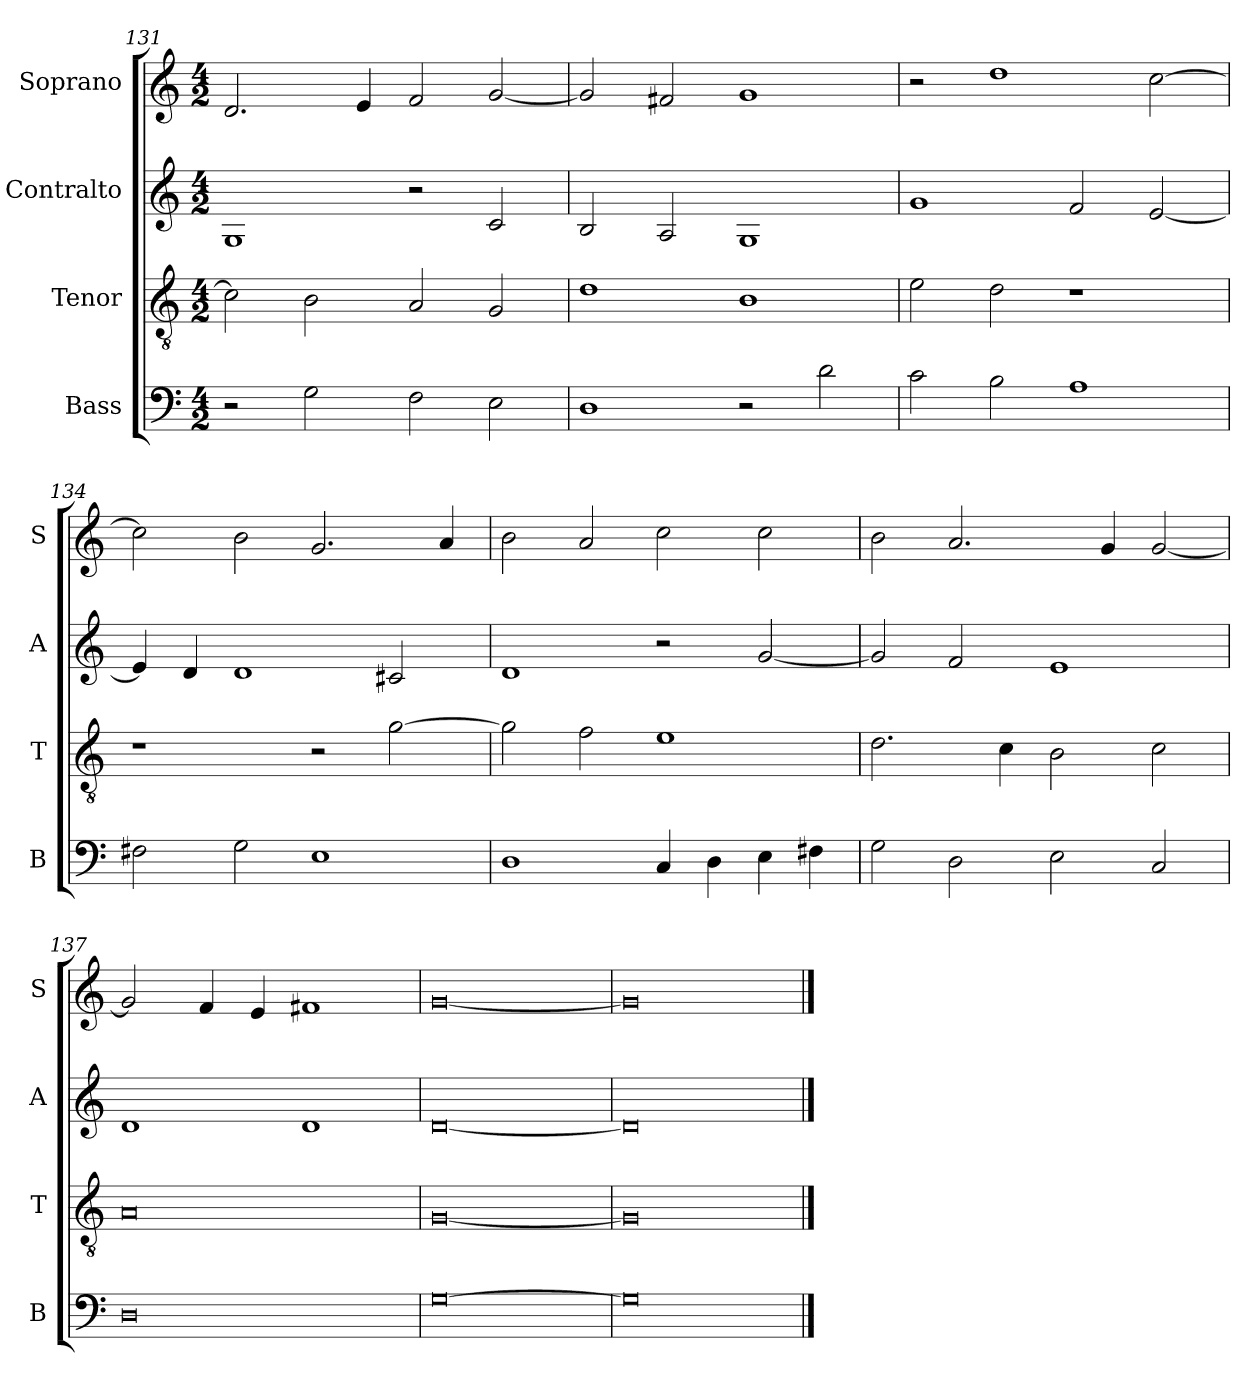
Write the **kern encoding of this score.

**kern	**kern	**kern	**kern
*part4	*part3	*part2	*part1
*staff4	*staff3	*staff2	*staff1
*I"Bass	*I"Tenor	*I"Contralto	*I"Soprano
*I'B	*I'T	*I'A	*I'S
*clefF4	*clefGv2	*clefG2	*clefG2
*k[]	*k[]	*k[]	*k[]
*G:mix	*G:mix	*G:mix	*G:mix
*M4/2	*M4/2	*M4/2	*M4/2
=131	=131	=131	=131
2r	2c]	1G	2.d
2G	2B	.	.
.	.	.	4e
2F	2A	2r	2f
2E	2G	2c	[2g
=132	=132	=132	=132
1D	1d	2B	2g]
.	.	2A	2f#X
2r	1B	1G	1g
2d	.	.	.
=133	=133	=133	=133
2c	2e	1g	2r
2B	2d	.	1dd
1A	1r	2f	.
.	.	[2e	[2cc
=134	=134	=134	=134
2F#X	1r	4e]	2cc]
.	.	4d	.
2G	.	1d	2b
1E	2r	.	2.g
.	[2g	2c#X	.
.	.	.	4a
=135	=135	=135	=135
1D	2g]	1d	2b
.	2f	.	2a
4C	1e	2r	2cc
4D	.	.	.
4E	.	[2g	2cc
4F#X	.	.	.
=136	=136	=136	=136
2G	2.d	2g]	2b
2D	.	2f	2.a
.	4c	.	.
2E	2B	1e	.
.	.	.	4g
2C	2c	.	[2g
=137	=137	=137	=137
0D	0A	1d	2g]
.	.	.	4f
.	.	.	4e
.	.	1d	1f#X
=138	=138	=138	=138
[0G	[0G	[0d	[0g
=139	=139	=139	=139
0G]	0G]	0d]	0g]
==	==	==	==
*-	*-	*-	*-
